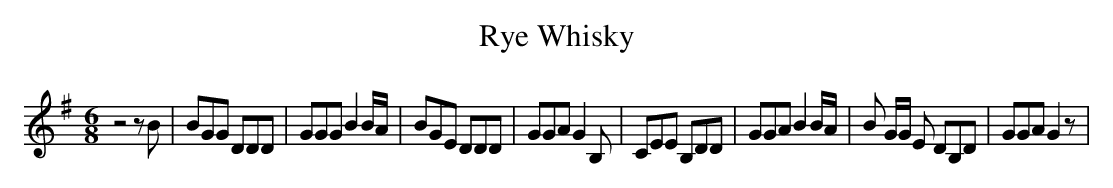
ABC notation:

X:1
T:Rye Whisky
M:6/8
L:1/8
K:G
 z4 z B| BGG DDD| GGG B2 B/2A/2| BGE DDD| GGA G2 B,| CEE B,DD| GGA B2 B/2A/2|\
 B G/2G/2 E DB,D| GGA G2 z|
